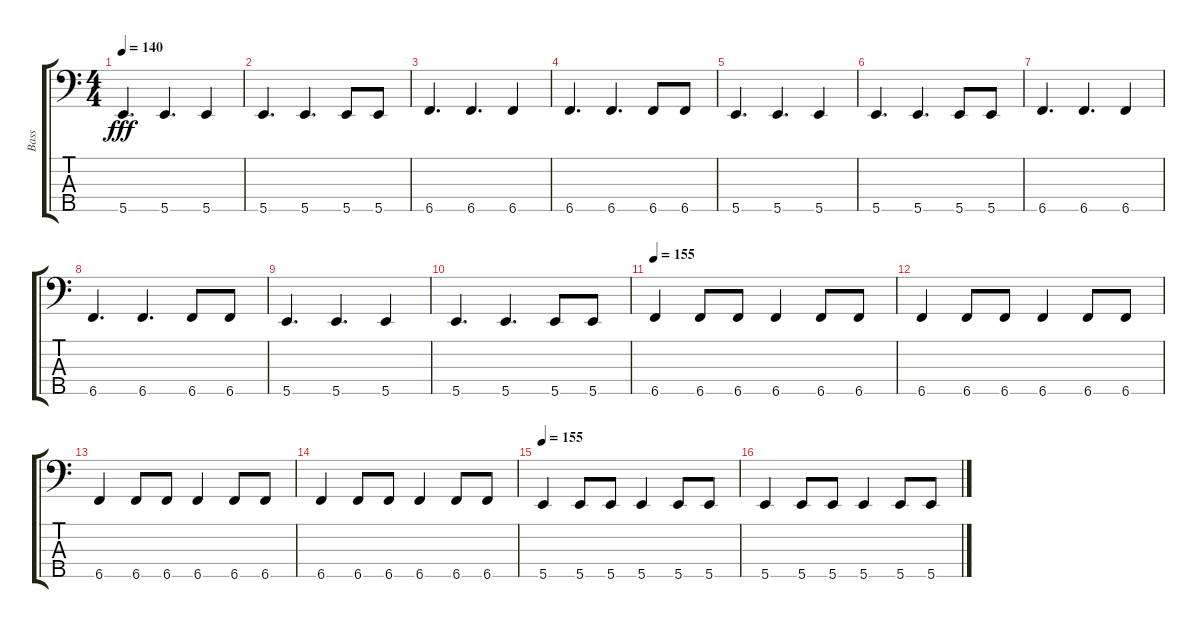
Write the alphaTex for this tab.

\track ("Bass" "Bass") {instrument fretlessbass}
\staff {score tabs}
\tuning (G2 D2 A1 E1 B0) {hide}
\ts (4 4)
\tempo 140
\clef f4
\ks c
5.5.4{d dy fff} 5.5.4{d} 5.5.4 |
5.5.4{d} 5.5.4{d} 5.5.8 5.5.8 |
6.5.4{d} 6.5.4{d} 6.5.4 |
6.5.4{d} 6.5.4{d} 6.5.8 6.5.8 |
5.5.4{d} 5.5.4{d} 5.5.4 |
5.5.4{d} 5.5.4{d} 5.5.8 5.5.8 |
6.5.4{d} 6.5.4{d} 6.5.4 |
6.5.4{d} 6.5.4{d} 6.5.8 6.5.8 |
5.5.4{d} 5.5.4{d} 5.5.4 |
5.5.4{d} 5.5.4{d} 5.5.8 5.5.8 |
\tempo 155
6.5.4 6.5.8 6.5.8 6.5.4 6.5.8 6.5.8 |
6.5.4 6.5.8 6.5.8 6.5.4 6.5.8 6.5.8 |
6.5.4 6.5.8 6.5.8 6.5.4 6.5.8 6.5.8 |
6.5.4 6.5.8 6.5.8 6.5.4 6.5.8 6.5.8 |
\tempo 155
5.5.4 5.5.8 5.5.8 5.5.4 5.5.8 5.5.8 |
5.5.4 5.5.8 5.5.8 5.5.4 5.5.8 5.5.8
